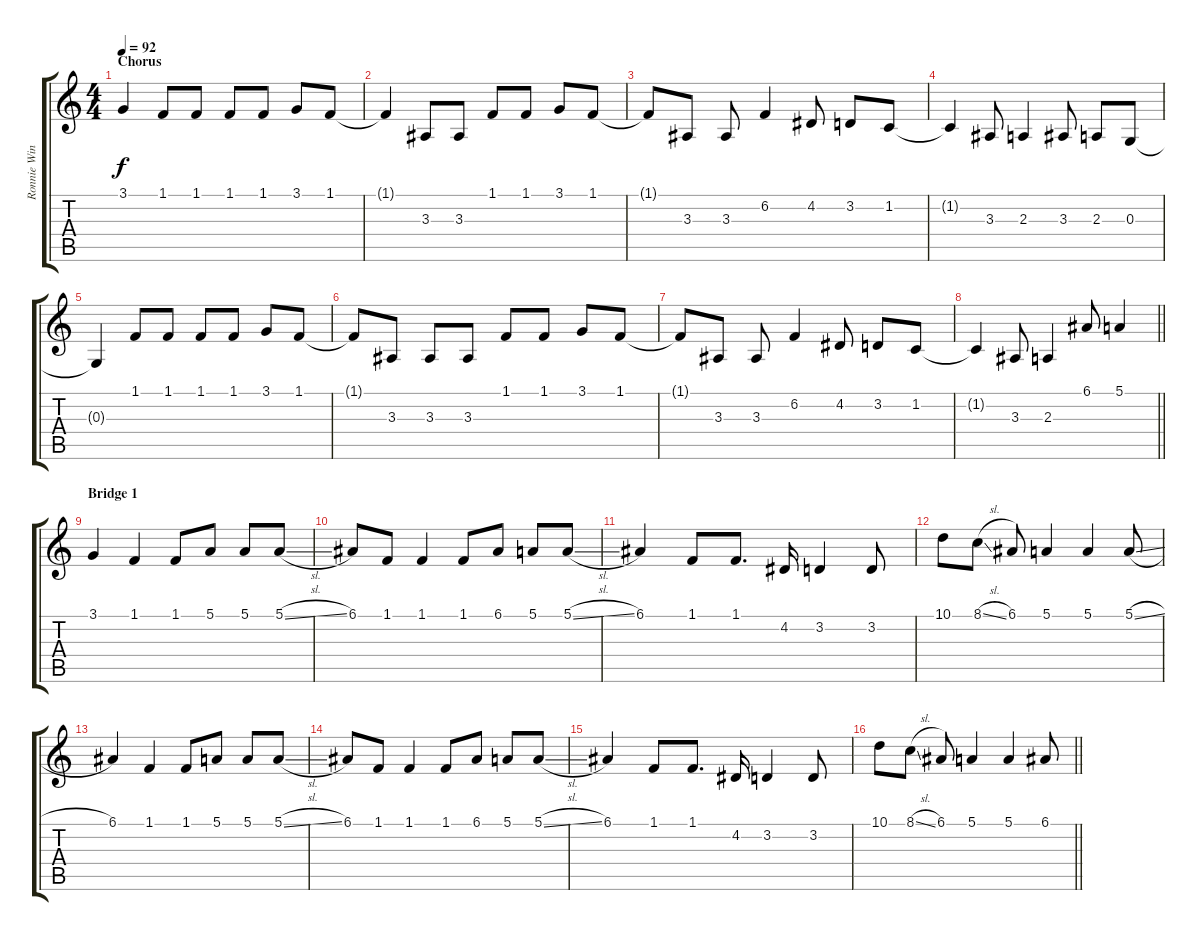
\track ("Ronnie Winter (Vocals)" "Ronnie Win") {instrument clarinet}
\staff {score tabs}
\tuning (E4 B3 G3 D3 A2 E2) {hide}
\ts (4 4)
\section ("" "Chorus")
\tempo 92
\clef g2
\ks c
3.1{t}.4{dy f} 1.1.8 1.1.8 1.1.8 1.1.8 3.1.8 1.1.8 |
1.1{t}.4 3.3.8 3.3.8 1.1.8 1.1.8 3.1.8 1.1.8 |
1.1{t}.8 3.3.8 3.3.8 6.2.4 4.2.8 3.2.8 1.2.8 |
1.2{t}.4 3.3.8 2.3.4 3.3.8 2.3.8 0.3.8 |
0.3{t}.4 1.1.8 1.1.8 1.1.8 1.1.8 3.1.8 1.1.8 |
1.1{t}.8 3.3.8 3.3.8 3.3.8 1.1.8 1.1.8 3.1.8 1.1.8 |
1.1{t}.8 3.3.8 3.3.8 6.2.4 4.2.8 3.2.8 1.2.8 |
\barLineRight lightlight
1.2{t}.4 3.3.8 2.3.4 6.1.8 5.1.4 |
\section ("" "Bridge 1")
3.1.4 1.1.4 1.1.8 5.1.8 5.1.8 5.1{sl}.8 |
6.1.8 1.1.8 1.1.4 1.1.8 6.1.8 5.1.8 5.1{sl}.8 |
6.1.4 1.1.8 1.1.8{d} 4.2.16 3.2.4 3.2.8 |
10.1.8 8.1{sl}.8 6.1.8 5.1.4 5.1.4 5.1{sl}.8 |
6.1.4 1.1.4 1.1.8 5.1.8 5.1.8 5.1{sl}.8 |
6.1.8 1.1.8 1.1.4 1.1.8 6.1.8 5.1.8 5.1{sl}.8 |
6.1.4 1.1.8 1.1.8{d} 4.2.16 3.2.4 3.2.8 |
\barLineRight lightlight
10.1.8 8.1{sl}.8 6.1.8 5.1.4 5.1.4 6.1.8
